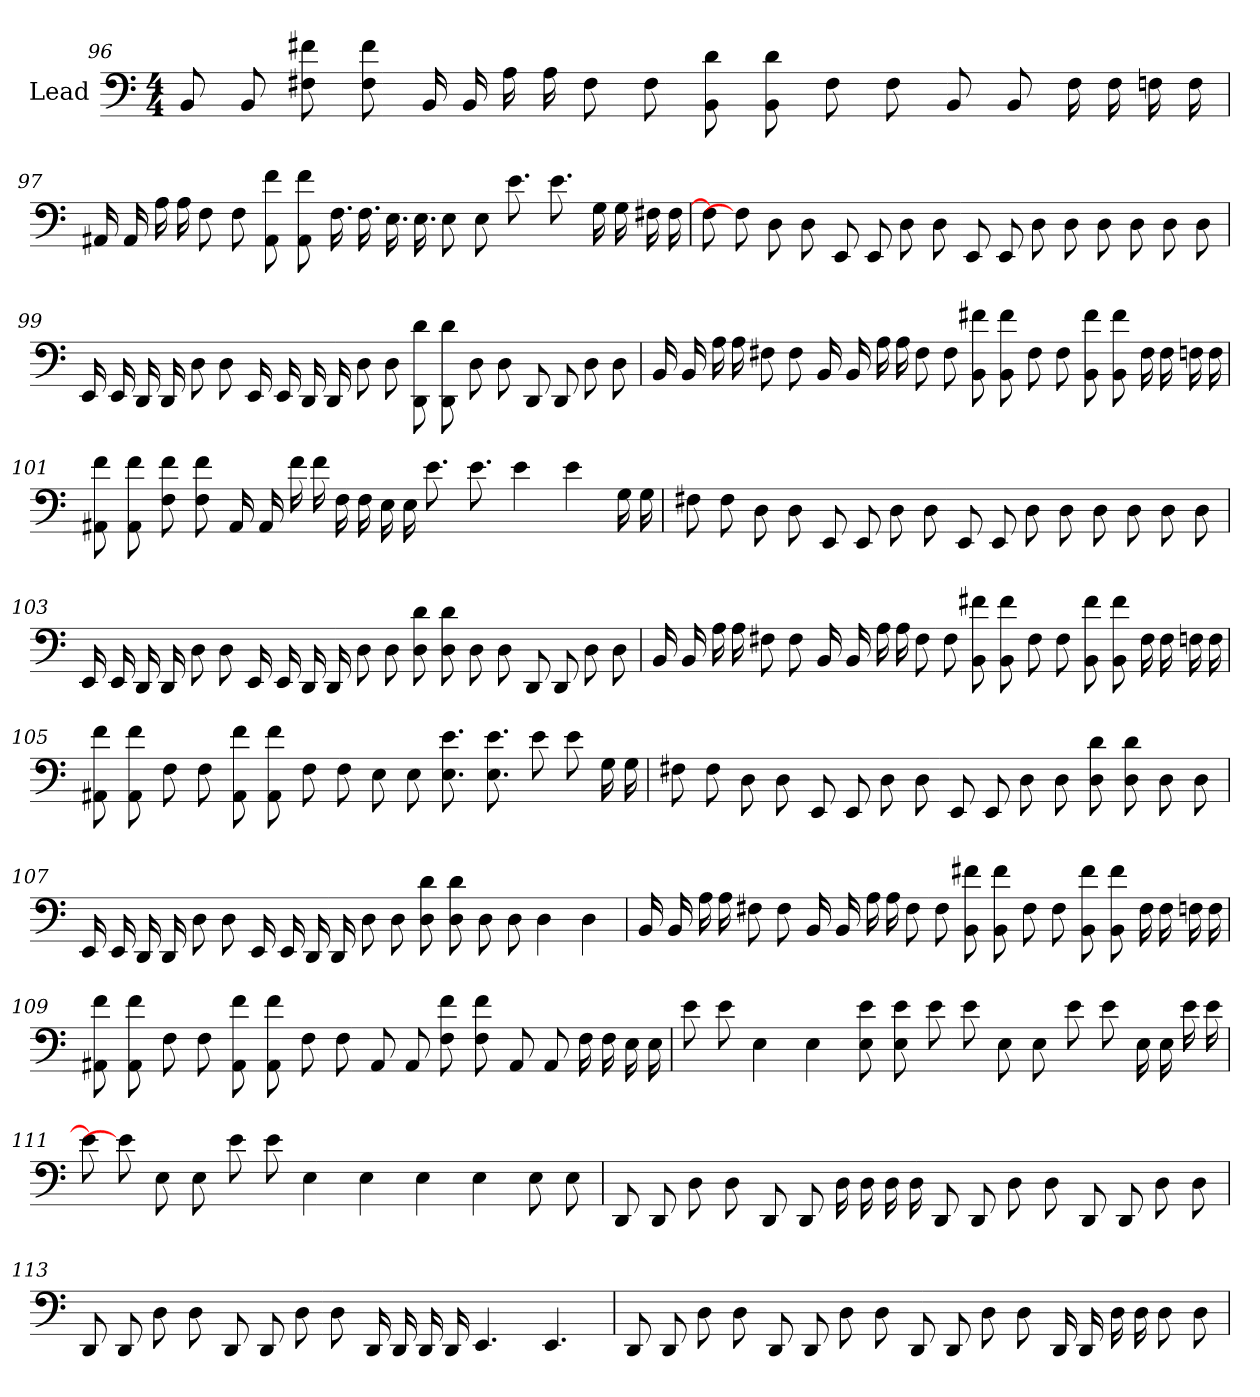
**kern
*part1
*staff1
*I"Lead
*
*k[]
*M4/4
*MM121
=96
8BB
8BB
8f# 8F#
8f# 8F#
16BB
16BB
16A
16A
8F#
8F#
8d 8BB
8d 8BB
8F#
8F#
8BB
8BB
16F#
16F#
16F
16F
=97
16AA#
16AA#
16A
16A
8F
8F
8f 8AA#
8f 8AA#
16.F
16.F
16.E
16.E
8E
8E
8.e
8.e
16G
16G
16F#
16F#
=98
8F#]
8F#]
8D
8D
8EE
8EE
8D
8D
8EE
8EE
8D
8D
8D
8D
8D
8D
=99
*MM122
16EE
16EE
16DD
16DD
8D
8D
16EE
16EE
16DD
16DD
8D
8D
8d 8DD
8d 8DD
8D
8D
8DD
8DD
8D
8D
=100
*MM123
16BB
16BB
16A
16A
8F#
8F#
16BB
16BB
16A
16A
8F#
8F#
8f# 8BB
8f# 8BB
8F#
8F#
8f# 8BB
8f# 8BB
16F#
16F#
16F
16F
=101
8f 8AA#
8f 8AA#
8f 8F
8f 8F
16AA#
16AA#
16f
16f
16F
16F
16E
16E
8.e
8.e
4e
4e
16G
16G
=102
*MM122
8F#
8F#
8D
8D
8EE
8EE
8D
8D
8EE
8EE
8D
8D
8D
8D
8D
8D
=103
*MM123
16EE
16EE
16DD
16DD
8D
8D
16EE
16EE
16DD
16DD
8D
8D
8d 8D
8d 8D
8D
8D
8DD
8DD
8D
8D
=104
*MM125
16BB
16BB
16A
16A
8F#
8F#
16BB
16BB
16A
16A
8F#
8F#
8f# 8BB
8f# 8BB
8F#
8F#
8f# 8BB
8f# 8BB
16F#
16F#
16F
16F
=105
*MM123
8f 8AA#
8f 8AA#
8F
8F
8f 8AA#
8f 8AA#
8F
8F
8E
8E
8.e 8.E
8.e 8.E
8e
8e
16G
16G
=106
*MM119
8F#
8F#
8D
8D
8EE
8EE
8D
8D
8EE
8EE
8D
8D
8d 8D
8d 8D
8D
8D
=107
16EE
16EE
16DD
16DD
8D
8D
16EE
16EE
16DD
16DD
8D
8D
8d 8D
8d 8D
8D
8D
4D
4D
=108
*MM121
16BB
16BB
16A
16A
8F#
8F#
16BB
16BB
16A
16A
8F#
8F#
8f# 8BB
8f# 8BB
8F#
8F#
8f# 8BB
8f# 8BB
16F#
16F#
16F
16F
=109
8f 8AA#
8f 8AA#
8F
8F
8f 8AA#
8f 8AA#
8F
8F
8AA#
8AA#
8f 8F
8f 8F
8AA#
8AA#
16F
16F
16E
16E
=110
8e
8e
4E
4E
8e 8E
8e 8E
8e
8e
8E
8E
8e
8e
16E
16E
16e
16e
=111
8e]
8e]
8E
8E
8e
8e
4E
4E
4E
4E
8E
8E
=112
*MM120
8DD
8DD
8D
8D
8DD
8DD
16D
16D
16D
16D
8DD
8DD
8D
8D
8DD
8DD
8D
8D
=113
8DD
8DD
8D
8D
8DD
8DD
8D
8D
16DD
16DD
16DD
16DD
4.EE
4.EE
=114
8DD
8DD
8D
8D
8DD
8DD
8D
8D
8DD
8DD
8D
8D
16DD
16DD
16D
16D
8D
8D
=
*-
